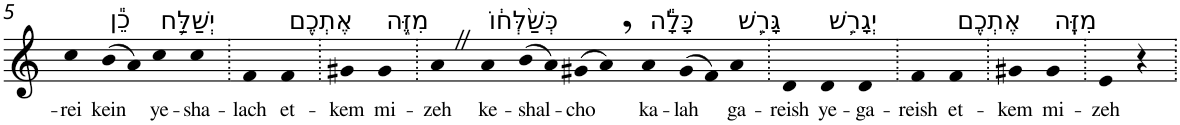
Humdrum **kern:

**kern	**text
*part1	*part1
*staff1	*staff1
*I"Piano	*
*I'Pno	*
!!LO:PB:g=z
*clefG2	*
*k[]	*
=5	=5
!	!LO:LY:b
4cc	-rei
!LO:TX:a:t=כֵ֕ן	!
!	!LO:LY:b
(>8b	kein
8a)	.
!LO:TX:a:t=יְשַׁלַּ֥ח	!
!	!LO:LY:b
4cc	ye-
!	!LO:LY:b
4cc	-sha-
=6.	=6.
!	!LO:LY:b
4f	-lach
!LO:TX:a:t=אֶתְכֶ֖ם	!
!	!LO:LY:b
4f	et-
=7.	=7.
!	!LO:LY:b
4g#X	-kem
!LO:TX:a:t=מִזֶּ֑ה	!
!	!LO:LY:b
4g#	mi-
=8.	=8.
!	!LO:LY:b
4aZ	-zeh
!LO:TX:a:t=כְּשַׁ֨לְּח֔וֹ	!
!	!LO:LY:b
4a	ke-
!	!LO:LY:b
(>8b	-shal-
8a)	.
!	!LO:LY:b
(>8g#X	-cho
8a,)	.
!LO:TX:a:t=כָּלָ֕ה	!
!	!LO:LY:b
4a	ka-
!	!LO:LY:b
(>8g#	-lah
8f)	.
!LO:TX:a:t=גָּרֵ֛שׁ	!
!	!LO:LY:b
4a	ga-
=9.	=9.
!	!LO:LY:b
4d	-reish
!LO:TX:a:t=יְגָרֵ֥שׁ	!
!	!LO:LY:b
4d	ye-
!	!LO:LY:b
4d	-ga-
=10.	=10.
!	!LO:LY:b
4f	-reish
!LO:TX:a:t=אֶתְכֶ֖ם	!
!	!LO:LY:b
4f	et-
=11.	=11.
!	!LO:LY:b
4g#X	-kem
!LO:TX:a:t=מִזֶּֽה	!
!	!LO:LY:b
4g#	mi-
=12.	=12.
!	!LO:LY:b
4e	-zeh
4r	.
=.	=.
*-	*-
